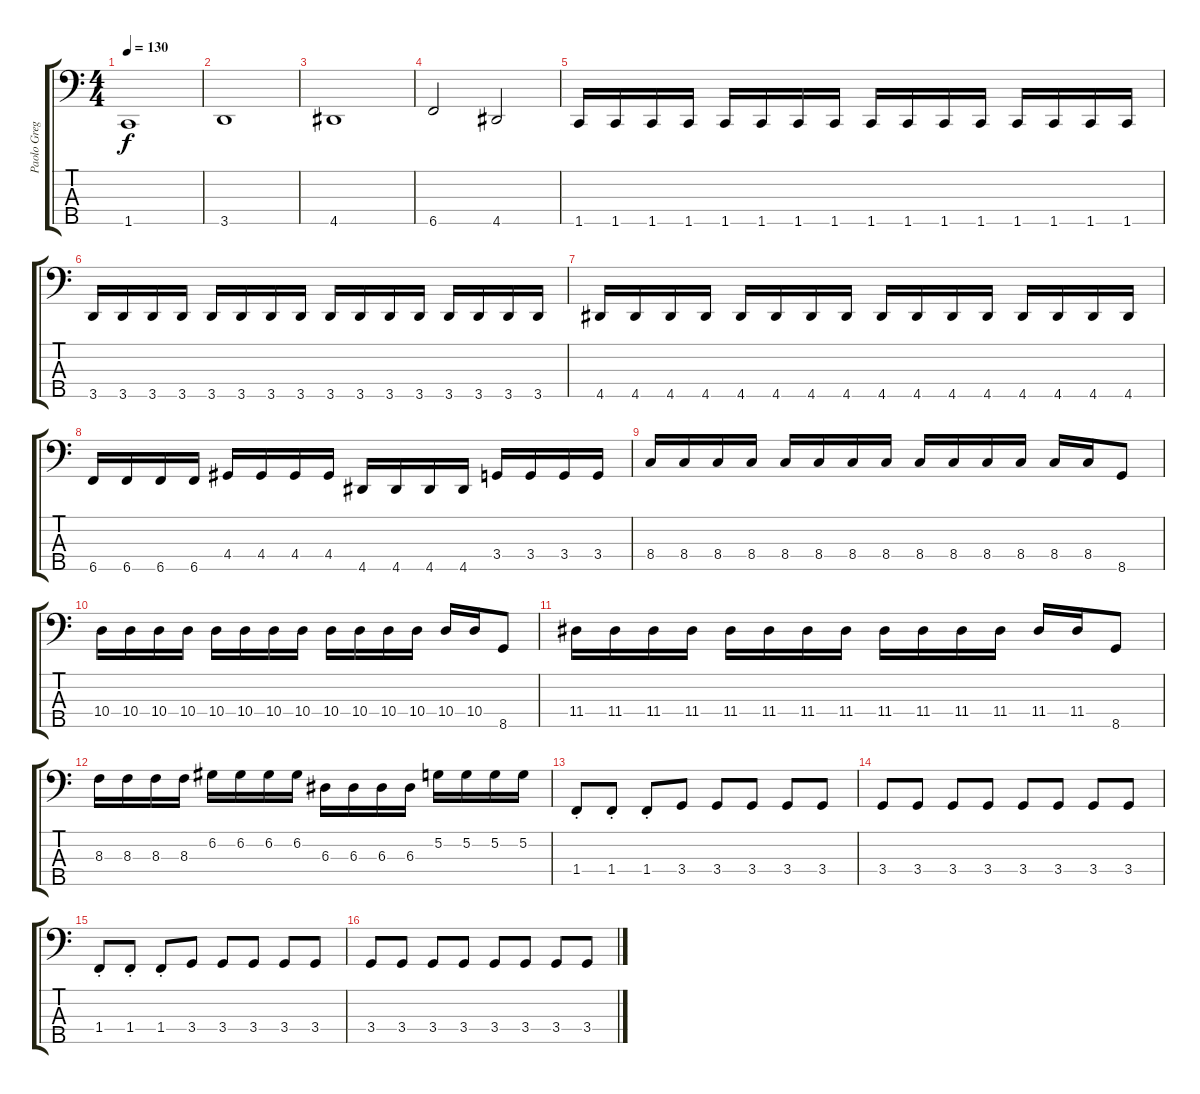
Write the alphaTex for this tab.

\track ("Paolo Gregoletto" "Paolo Greg") {instrument electricbassfinger}
\staff {score tabs}
\tuning (G2 D2 A1 E1 B0) {hide}
\ts (4 4)
\tempo 130
\clef f4
\ks c
1.5.1{dy f} |
3.5.1 |
4.5.1 |
6.5.2 4.5.2 |
1.5.16 1.5.16 1.5.16 1.5.16 1.5.16 1.5.16 1.5.16 1.5.16 1.5.16 1.5.16 1.5.16 1.5.16 1.5.16 1.5.16 1.5.16 1.5.16 |
3.5.16 3.5.16 3.5.16 3.5.16 3.5.16 3.5.16 3.5.16 3.5.16 3.5.16 3.5.16 3.5.16 3.5.16 3.5.16 3.5.16 3.5.16 3.5.16 |
4.5.16 4.5.16 4.5.16 4.5.16 4.5.16 4.5.16 4.5.16 4.5.16 4.5.16 4.5.16 4.5.16 4.5.16 4.5.16 4.5.16 4.5.16 4.5.16 |
6.5.16 6.5.16 6.5.16 6.5.16 4.4.16 4.4.16 4.4.16 4.4.16 4.5.16 4.5.16 4.5.16 4.5.16 3.4.16 3.4.16 3.4.16 3.4.16 |
8.4.16 8.4.16 8.4.16 8.4.16 8.4.16 8.4.16 8.4.16 8.4.16 8.4.16 8.4.16 8.4.16 8.4.16 8.4.16 8.4.16 8.5.8 |
10.4.16 10.4.16 10.4.16 10.4.16 10.4.16 10.4.16 10.4.16 10.4.16 10.4.16 10.4.16 10.4.16 10.4.16 10.4.16 10.4.16 8.5.8 |
11.4.16 11.4.16 11.4.16 11.4.16 11.4.16 11.4.16 11.4.16 11.4.16 11.4.16 11.4.16 11.4.16 11.4.16 11.4.16 11.4.16 8.5.8 |
8.3.16 8.3.16 8.3.16 8.3.16 6.2.16 6.2.16 6.2.16 6.2.16 6.3.16 6.3.16 6.3.16 6.3.16 5.2.16 5.2.16 5.2.16 5.2.16 |
1.4{st}.8 1.4{st}.8 1.4{st}.8 3.4.8 3.4.8 3.4.8 3.4.8 3.4.8 |
3.4.8 3.4.8 3.4.8 3.4.8 3.4.8 3.4.8 3.4.8 3.4.8 |
1.4{st}.8 1.4{st}.8 1.4{st}.8 3.4.8 3.4.8 3.4.8 3.4.8 3.4.8 |
3.4.8 3.4.8 3.4.8 3.4.8 3.4.8 3.4.8 3.4.8 3.4.8
